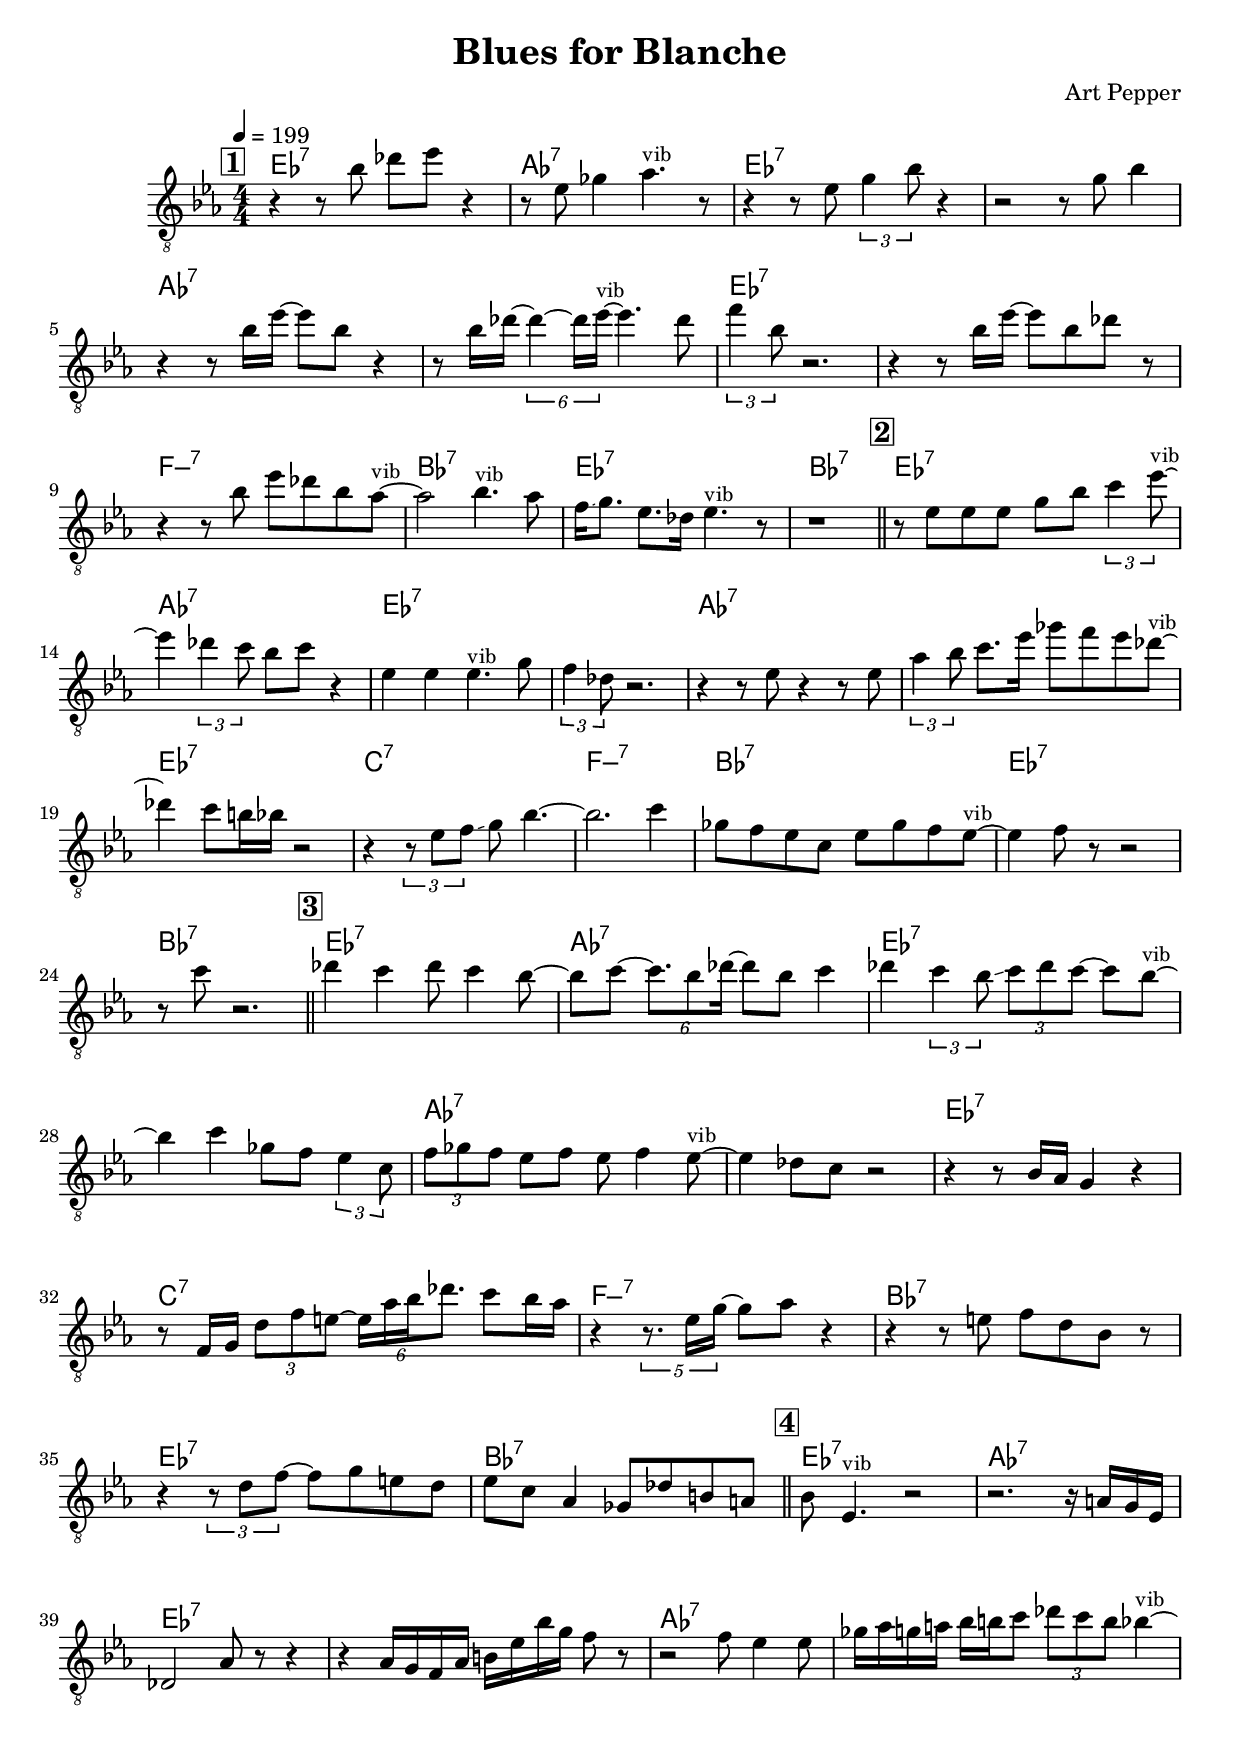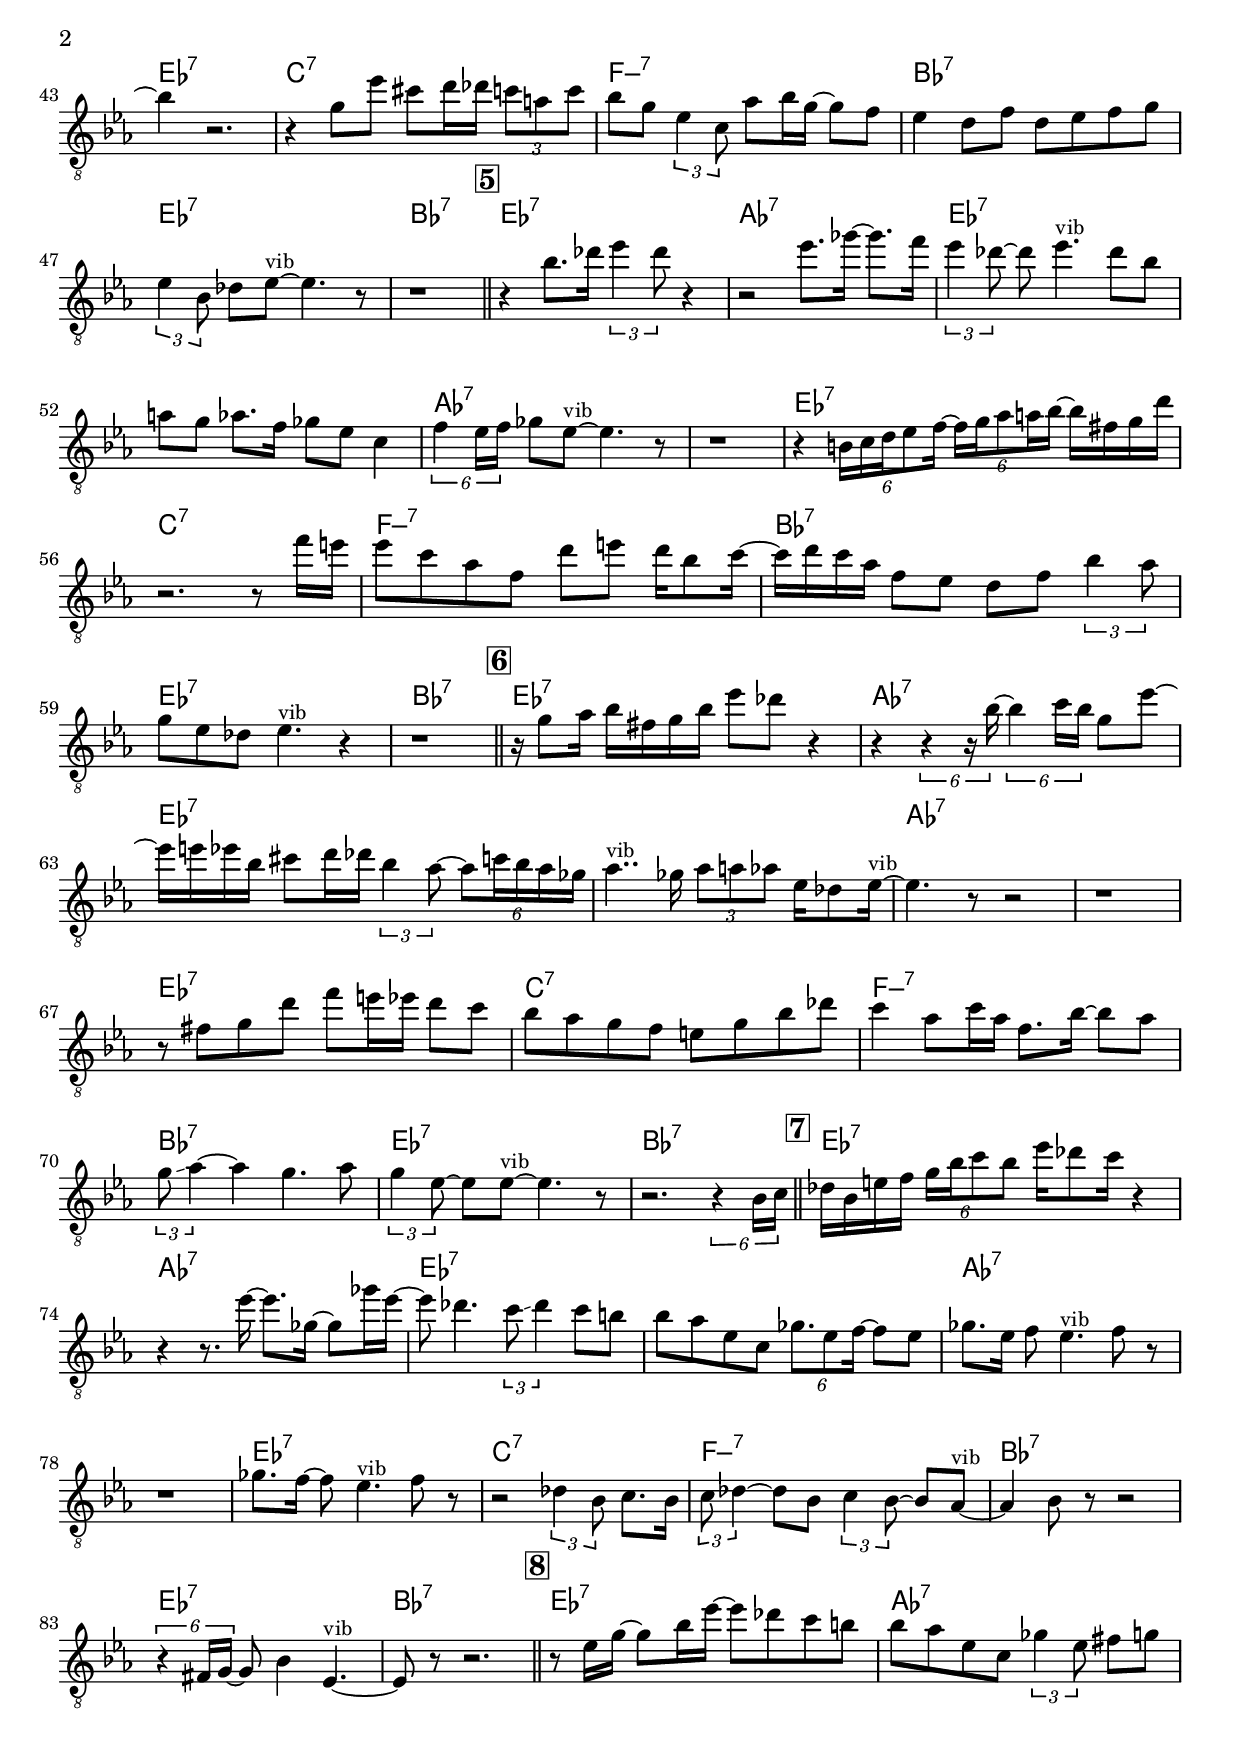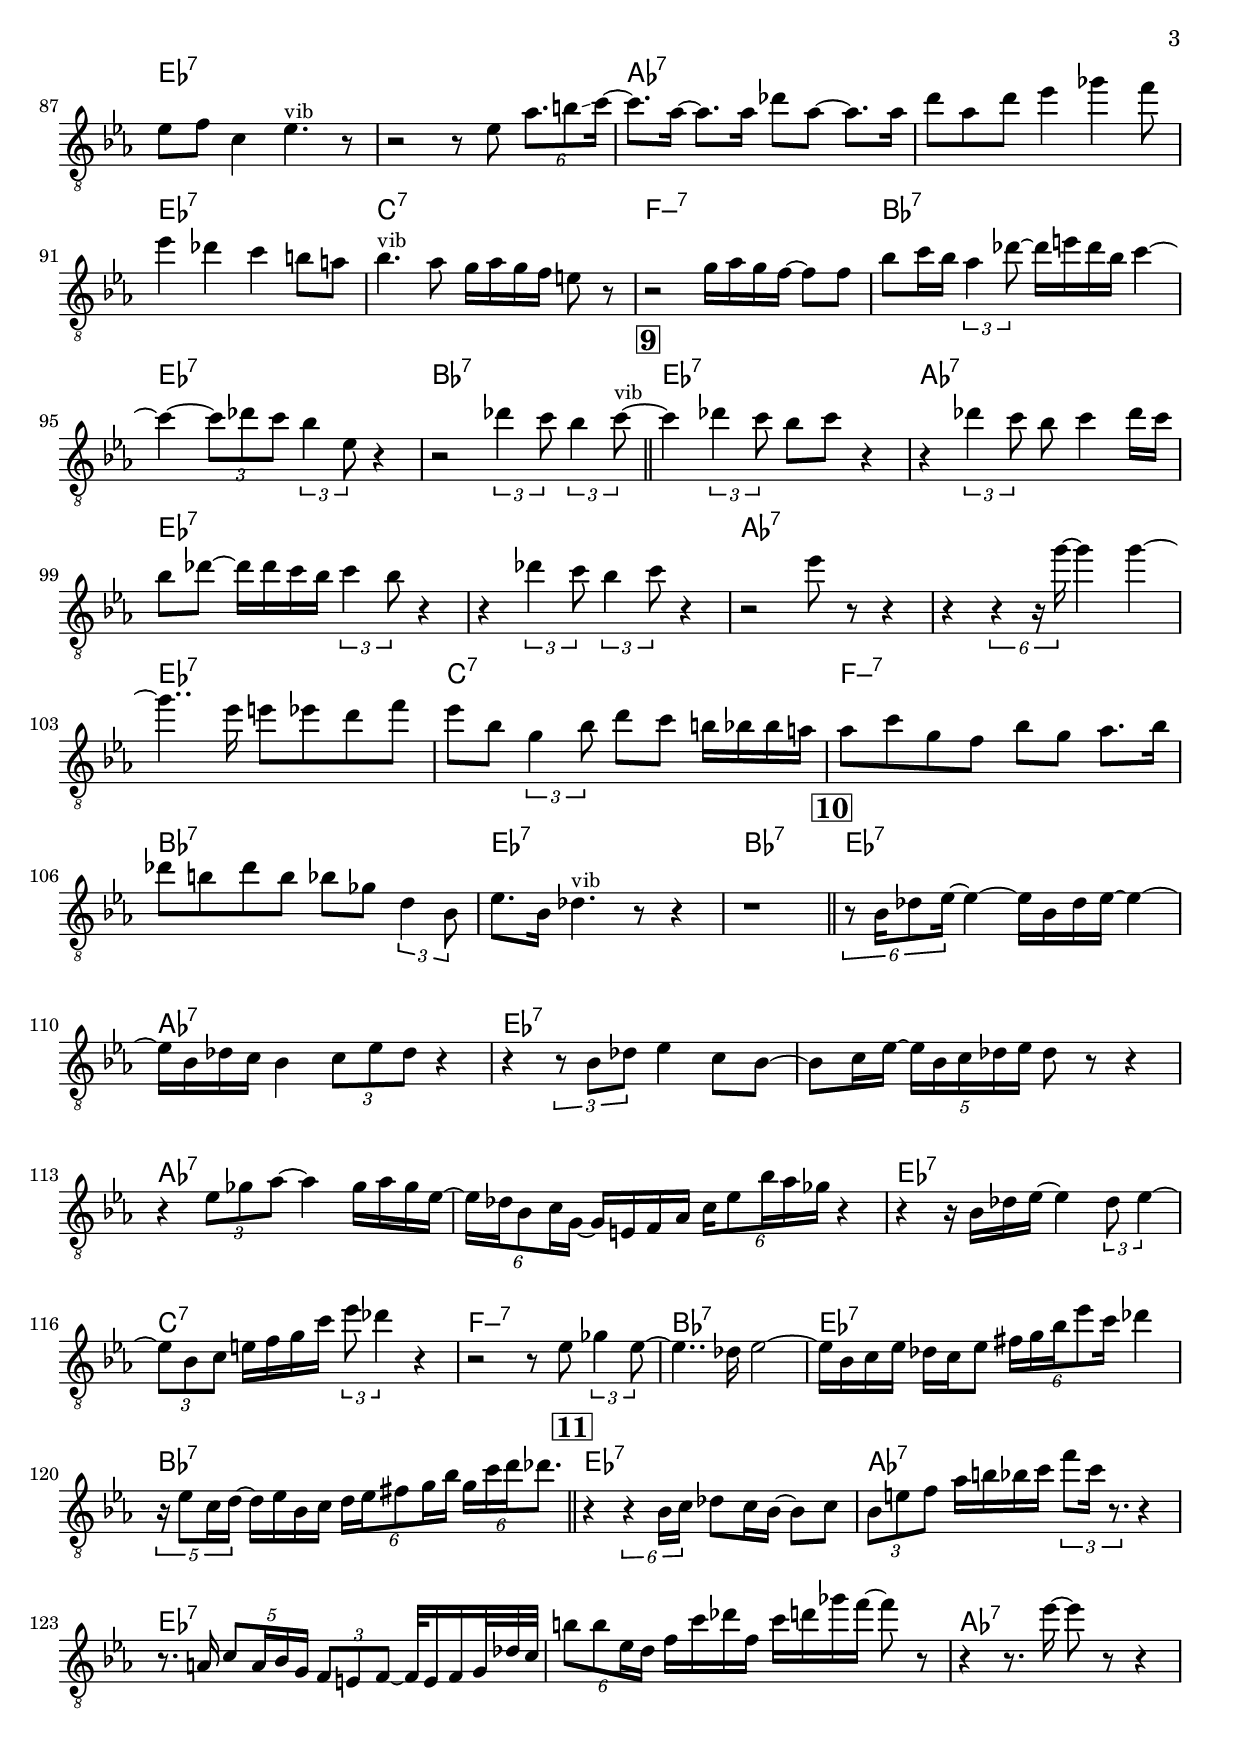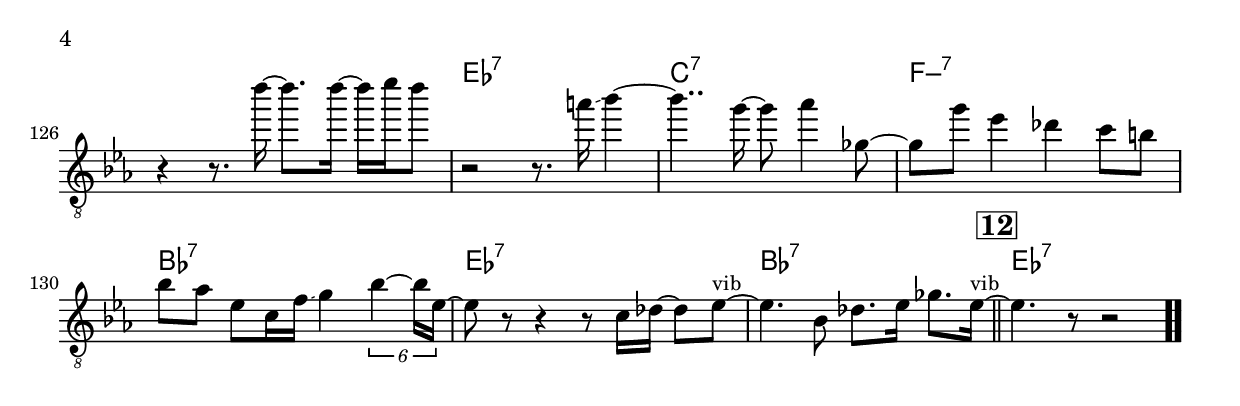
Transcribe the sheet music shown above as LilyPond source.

\version "2.13.2"

#(ly:set-option 'point-and-click #f)

\header {
  title = "Blues for Blanche"
  composer = "Art Pepper"
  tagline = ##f
}
global =
{
    \override Staff.TimeSignature #'style = #'()
    \time 4/4
    \clef "treble_8"
    \key es \major
    \override Rest #'direction = #'0
    \override MultiMeasureRest #'staff-position = #0
}
\score
{
<<
    \transpose c' c'

    \new ChordNames { \chords {
      \set majorSevenSymbol = \markup { "maj7" }
      \set minorChordModifier = \markup { \char ##x2013 }
      
      | es1:7 | aes1:7 | es1:7 | s1 | aes1:7 | s1 | es1:7 | s1 
      | f1:min7 | bes1:7 | es1:7 | bes1:7 | es1:7 | aes1:7 | es1:7 | s1 
      | aes1:7 | s1 | es1:7 | c1:7 | f1:min7 | bes1:7 | es1:7 | bes1:7 
      | es1:7 | aes1:7 | es1:7 | s1 | aes1:7 | s1 | es1:7 | c1:7 
      | f1:min7 | bes1:7 | es1:7 | bes1:7 | es1:7 | aes1:7 | es1:7 | s1 
      | aes1:7 | s1 | es1:7 | c1:7 | f1:min7 | bes1:7 | es1:7 | bes1:7 
      | es1:7 | aes1:7 | es1:7 | s1 | aes1:7 | s1 | es1:7 | c1:7 
      | f1:min7 | bes1:7 | es1:7 | bes1:7 | es1:7 | aes1:7 | es1:7 | s1 
      | aes1:7 | s1 | es1:7 | c1:7 | f1:min7 | bes1:7 | es1:7 | bes1:7 
      | es1:7 | aes1:7 | es1:7 | s1 | aes1:7 | s1 | es1:7 | c1:7 
      | f1:min7 | bes1:7 | es1:7 | bes1:7 | es1:7 | aes1:7 | es1:7 | s1 
      | aes1:7 | s1 | es1:7 | c1:7 | f1:min7 | bes1:7 | es1:7 | bes1:7 
      | es1:7 | aes1:7 | es1:7 | s1 | aes1:7 | s1 | es1:7 | c1:7 
      | f1:min7 | bes1:7 | es1:7 | bes1:7 | es1:7 | aes1:7 | es1:7 | s1 
      | aes1:7 | s1 | es1:7 | c1:7 | f1:min7 | bes1:7 | es1:7 | bes1:7 
      | es1:7 | aes1:7 | es1:7 | s1 | aes1:7 | s1 | es1:7 | c1:7 
      | f1:min7 | bes1:7 | es1:7 | bes1:7 | es1:7|
      }
      }

    \new Staff
    <<
    \transpose c' c'

    {
      \global
  		%\override Score.MetronomeMark #'transparent = ##t
  		%\override Score.MetronomeMark #'stencil = ##f
  		
  		\override HorizontalBracket #'direction = #UP
  		\override HorizontalBracket #'bracket-flare = #'(0 . 0)
  		
  		\override TextSpanner #'dash-fraction = #1.0
  		\override TextSpanner #'bound-details #'left #'text = \markup{ \concat{\draw-line #'(0 . -1.0) \draw-line #'(1.0 . 0) }}
  		\override TextSpanner #'bound-details #'right #'text = \markup{ \concat{ \draw-line #'(1.0 . 0) \draw-line #'(0 . -1.0) }}
          \set Score.markFormatter = #format-mark-box-numbers


      \tempo 4 = 199
      \set Score.currentBarNumber = #1
     
      \bar "||" \mark \default r4 r8 bes'8 des''8 es''8 r4 
      | r8 es'8 ges'4 aes'4.^\markup{\left-align \small vib} r8 
      | r4 r8 es'8 \tuplet 3/2 {g'4 bes'8} r4 
      | r2 r8 g'8 bes'4 
      | r4 r8 bes'16 es''16~ es''8 bes'8 r4 
      | r8 bes'16 des''16~ \tuplet 6/4 {des''4~ des''16 es''16~^\markup{\left-align \small vib}} es''4. des''8 
      | \tuplet 3/2 {f''4 bes'8} r2. 
      | r4 r8 bes'16 es''16~ es''8 bes'8 des''8 r8 
      | r4 r8 bes'8 es''8 des''8 bes'8 aes'8~^\markup{\left-align \small vib} 
      | aes'2 bes'4.^\markup{\left-align \small vib} aes'8 
      | f'16\glissando  g'8. es'8. des'16 es'4.^\markup{\left-align \small vib} r8 
      | r1 
      \bar "||" \mark \default r8 es'8 es'8 es'8 g'8 bes'8 \tuplet 3/2 {c''4 es''8~^\markup{\left-align \small vib}} 
      | es''4 \tuplet 3/2 {des''4 c''8} bes'8 c''8 r4 
      | es'4 es'4 es'4.^\markup{\left-align \small vib} g'8 
      | \tuplet 3/2 {f'4 des'8} r2. 
      | r4 r8 es'8 r4 r8 es'8 
      | \tuplet 3/2 {aes'4 bes'8} c''8. es''16 ges''8 f''8 es''8 des''8~^\markup{\left-align \small vib} 
      | des''4 c''8 b'16 bes'16 r2 
      | r4 \tuplet 3/2 {r8 es'8 f'8\glissando } g'8 bes'4.~ 
      | bes'2. c''4 
      | ges'8 f'8 es'8 c'8 es'8 ges'8 f'8 es'8~^\markup{\left-align \small vib} 
      | es'4 f'8 r8 r2 
      | r8 c''8 r2. 
      \bar "||" \mark \default des''4 c''4 des''8 c''4 bes'8~ 
      | bes'8 c''8~ \tuplet 6/4 {c''8. bes'8 des''16~} des''8 bes'8 c''4 
      | des''4 \tuplet 3/2 {c''4 bes'8\glissando } \tuplet 3/2 {c''8 des''8 c''8~} c''8 bes'8~^\markup{\left-align \small vib} 
      | bes'4 c''4 ges'8 f'8 \tuplet 3/2 {es'4 c'8} 
      | \tuplet 3/2 {f'8\glissando  ges'8 f'8} es'8 f'8 es'8 f'4 es'8~^\markup{\left-align \small vib} 
      | es'4 des'8 c'8 r2 
      | r4 r8 bes16 aes16 g4 r4 
      | r8 f16 g16 \tuplet 3/2 {d'8 f'8 e'8~} \tuplet 6/4 {e'16 aes'16 bes'16 des''8.} c''8 bes'16 aes'16 
      | r4 \tuplet 5/4 {r8. es'16 g'16~} g'8 aes'8 r4 
      | r4 r8 e'8 f'8 d'8 bes8 r8 
      | r4 \tuplet 3/2 {r8 d'8 f'8~} f'8 g'8 e'8 d'8 
      | es'8 c'8 aes4 ges8 des'8 b8 a8 
      \bar "||" \mark \default bes8 es4.^\markup{\left-align \small vib} r2 
      | r2. r16 a16 g16 es16 
      | des2 aes8 r8 r4 
      | r4 aes16 g16 f16 aes16 b16 es'16 bes'16 g'16 f'8 r8 
      | r2 f'8 es'4 es'8 
      | ges'16 aes'16 g'16 a'16 bes'16 b'16 c''8 \tuplet 3/2 {des''8 c''8 b'8} bes'4~^\markup{\left-align \small vib} 
      | bes'4 r2. 
      | r4 g'8 es''8 cis''8 d''16 des''16 \tuplet 3/2 {c''8 a'8 c''8} 
      | bes'8 g'8 \tuplet 3/2 {es'4 c'8} aes'8 bes'16 g'16~ g'8 f'8 
      | es'4 d'8 f'8 d'8 es'8 f'8 g'8 
      | \tuplet 3/2 {es'4 bes8} des'8 es'8~^\markup{\left-align \small vib} es'4. r8 
      | r1 
      \bar "||" \mark \default r4 bes'8. des''16 \tuplet 3/2 {es''4 des''8} r4 
      | r2 es''8. ges''16~ ges''8. f''16 
      | \tuplet 3/2 {es''4 des''8~} des''8 es''4.^\markup{\left-align \small vib} des''8 bes'8 
      | a'8 g'8 aes'8. f'16 ges'8 es'8 c'4 
      | \tuplet 6/4 {f'4 es'16 f'16\glissando } ges'8 es'8~^\markup{\left-align \small vib} es'4. r8 
      | r1 
      | r4 \tuplet 6/4 {b16 c'16 d'16 es'8 f'16~} \tuplet 6/4 {f'16 g'16 aes'8 a'16 bes'16~} bes'16 fis'16 g'16 d''16 
      | r2. r8 f''16 e''16 
      | es''8 c''8 aes'8 f'8 d''8 e''8 d''16 bes'8 c''16~ 
      | c''16 d''16 c''16 aes'16 f'8 es'8 d'8 f'8 \tuplet 3/2 {bes'4 aes'8} 
      | g'8 es'8 des'8 es'4.^\markup{\left-align \small vib} r4 
      | r1 
      \bar "||" \mark \default r16 g'8 aes'16 bes'16 fis'16 g'16 bes'16 es''8 des''8 r4 
      | r4 \tuplet 6/4 {r4 r16 bes'16~} \tuplet 6/4 {bes'4 c''16 bes'16} g'8 es''8~ 
      | es''16 e''16 es''16 bes'16 cis''8 d''16 des''16 \tuplet 3/2 {bes'4 aes'8~} \tuplet 6/4 {aes'8 c''16 bes'16 aes'16 ges'16} 
      | aes'4..^\markup{\left-align \small vib} ges'16 \tuplet 3/2 {aes'8\glissando  a'8 aes'8} es'16 des'8 es'16~^\markup{\left-align \small vib} 
      | es'4. r8 r2 
      | r1 
      | r8 fis'8 g'8 d''8 f''8 e''16 es''16 d''8 c''8 
      | bes'8 aes'8 g'8 f'8 e'8 g'8 bes'8 des''8 
      | c''4 aes'8 c''16 aes'16 f'8. bes'16~ bes'8 aes'8 
      | \tuplet 3/2 {g'8\glissando  aes'4~} aes'4 g'4. aes'8 
      | \tuplet 3/2 {g'4 es'8~} es'8 es'8~^\markup{\left-align \small vib} es'4. r8 
      | r2. \tuplet 6/4 {r4 bes16 c'16} 
      \bar "||" \mark \default des'16 bes16 e'16 f'16 \tuplet 6/4 {g'16 bes'16 c''8 bes'8} es''16 des''8 c''16 r4 
      | r4 r8. es''16~ es''8. ges'16~ ges'8 ges''16 es''16~ 
      | es''8 des''4. \tuplet 3/2 {c''8\glissando  des''4} c''8 b'8 
      | bes'8 aes'8 es'8 c'8 \tuplet 6/4 {ges'8. es'8 f'16~} f'8 es'8 
      | ges'8. es'16 f'8 es'4.^\markup{\left-align \small vib} f'8 r8 
      | r1 
      | ges'8. f'16~ f'8 es'4.^\markup{\left-align \small vib} f'8 r8 
      | r2 \tuplet 3/2 {des'4 bes8} c'8. bes16 
      | \tuplet 3/2 {c'8\glissando  des'4~} des'8 bes8 \tuplet 3/2 {c'4 bes8~} bes8 aes8~^\markup{\left-align \small vib} 
      | aes4 bes8 r8 r2 
      | \tuplet 6/4 {r4 fis16 g16~} g8 bes4 es4.~^\markup{\left-align \small vib} 
      | es8 r8 r2. 
      \bar "||" \mark \default r8 es'16 g'16~ g'8 bes'16 es''16~ es''8 des''8 c''8 b'8 
      | bes'8 aes'8 es'8 c'8 \tuplet 3/2 {ges'4 es'8} fis'8 g'8 
      | es'8 f'8 c'4 es'4.^\markup{\left-align \small vib} r8 
      | r2 r8 es'8 \tuplet 6/4 {aes'8. b'8\glissando  c''16~} 
      | c''8. aes'16~ aes'8. aes'16 des''8 aes'8~ aes'8. aes'16 
      | d''8 aes'8 d''8 es''4 ges''4 f''8 
      | es''4 des''4 c''4 b'8 a'8 
      | bes'4.^\markup{\left-align \small vib} aes'8 g'16 aes'16 g'16 f'16 e'8 r8 
      | r2 g'16 aes'16 g'16 f'16~ f'8 f'8 
      | bes'8 c''16 bes'16 \tuplet 3/2 {aes'4 des''8~} des''16 e''16 des''16 bes'16 c''4~ 
      | c''4~ \tuplet 3/2 {c''8 des''8 c''8} \tuplet 3/2 {bes'4 es'8} r4 
      | r2 \tuplet 3/2 {des''4 c''8} \tuplet 3/2 {bes'4 c''8~^\markup{\left-align \small vib}} 
      \bar "||" \mark \default c''4 \tuplet 3/2 {des''4 c''8} bes'8 c''8 r4 
      | r4 \tuplet 3/2 {des''4 c''8} bes'8 c''4 des''16 c''16 
      | bes'8 des''8~ des''16 des''16 c''16 bes'16 \tuplet 3/2 {c''4 bes'8} r4 
      | r4 \tuplet 3/2 {des''4 c''8} \tuplet 3/2 {bes'4 c''8} r4 
      | r2 es''8 r8 r4 
      | r4 \tuplet 6/4 {r4 r16 g''16~} g''4 g''4~ 
      | g''4.. es''16 e''8 es''8 d''8 f''8 
      | es''8 bes'8 \tuplet 3/2 {g'4 bes'8} d''8 c''8 b'16 bes'16 bes'16 a'16 
      | aes'8 c''8 g'8 f'8 bes'8 g'8 aes'8. bes'16 
      | des''8 b'8 des''8 b'8 bes'8 ges'8 \tuplet 3/2 {d'4 bes8} 
      | es'8. bes16 des'4.^\markup{\left-align \small vib} r8 r4 
      | r1 
      \bar "||" \mark \default \tuplet 6/4 {r8 bes16 des'8 es'16~} es'4~ es'16 bes16 des'16 es'16~ es'4~ 
      | es'16 bes16 des'16 c'16 bes4 \tuplet 3/2 {c'8 es'8 des'8} r4 
      | r4 \tuplet 3/2 {r8 bes8 des'8} es'4 c'8 bes8~ 
      | bes8 c'16 es'16~ \tuplet 5/4 {es'16 bes16 c'16 des'16 es'16} des'8 r8 r4 
      | r4 \tuplet 3/2 {es'8 ges'8 aes'8~} aes'4 ges'16 aes'16 ges'16 es'16~ 
      | \tuplet 6/4 {es'16 des'16 bes8 c'16 g16~} g16 e16 f16 aes16 \tuplet 6/4 {c'16 es'8 bes'16 aes'16 ges'16} r4 
      | r4 r16 bes16 des'16 es'16~ es'4 \tuplet 3/2 {des'8 es'4~} 
      | \tuplet 3/2 {es'8 bes8 c'8} e'16 f'16 g'16 c''16 \tuplet 3/2 {es''8 des''4} r4 
      | r2 r8 es'8 \tuplet 3/2 {ges'4 es'8~} 
      | es'4.. des'16 es'2~ 
      | es'16 bes16 c'16 es'16 des'16 c'16 es'8 \tuplet 6/4 {fis'16 g'16 bes'16 es''8 c''16} des''4 
      | \tuplet 5/4 {r16 es'8 c'16 d'16~} d'16 es'16 bes16 c'16 \tuplet 6/4 {d'16 es'16 fis'8 g'16 bes'16} \tuplet 6/4 {g'16 c''16 d''16 des''8.} 
      \bar "||" \mark \default r4 \tuplet 6/4 {r4 bes16 c'16\glissando } des'8 c'16 bes16~ bes8 c'8 
      | \tuplet 3/2 {bes8 e'8 f'8} aes'16 b'16 bes'16 c''16 \tuplet 3/2 {f''8 c''16 r8.} r4 
      | r8. a16 \tuplet 5/4 {c'8 a16 bes16 g16} \tuplet 3/2 {f8 e8 f8~} f32 e16 f16 g32 des'32 c'32 
      | \tuplet 6/4 {b'8 b'8 es'16 d'16} f'16 c''16\glissando  des''16 f'16 c''16\glissando  d''16 ges''16 f''16~ f''8 r8 
      | r4 r8. es''16~ es''8 r8 r4 
      | r4 r8. d'''16~ d'''8. d'''16~ d'''16 es'''16 d'''8 
      | r2 r8. a''16\glissando  bes''4~ 
      | bes''4.. g''16~ g''8 aes''4 ges'8~ 
      | ges'8 g''8 es''4 des''4 c''8 b'8 
      | bes'8 aes'8 es'8 c'16 f'16\glissando  g'4 \tuplet 6/4 {bes'4~ bes'16 es'16~} 
      | es'8 r8 r4 r8 c'16 des'16~ des'8 es'8~^\markup{\left-align \small vib} 
      | es'4. bes8 des'8. es'16 ges'8. es'16~^\markup{\left-align \small vib} 
      \bar "||" \mark \default es'4. r8 r2\bar  ".."
    }
    >>
>>    
}
